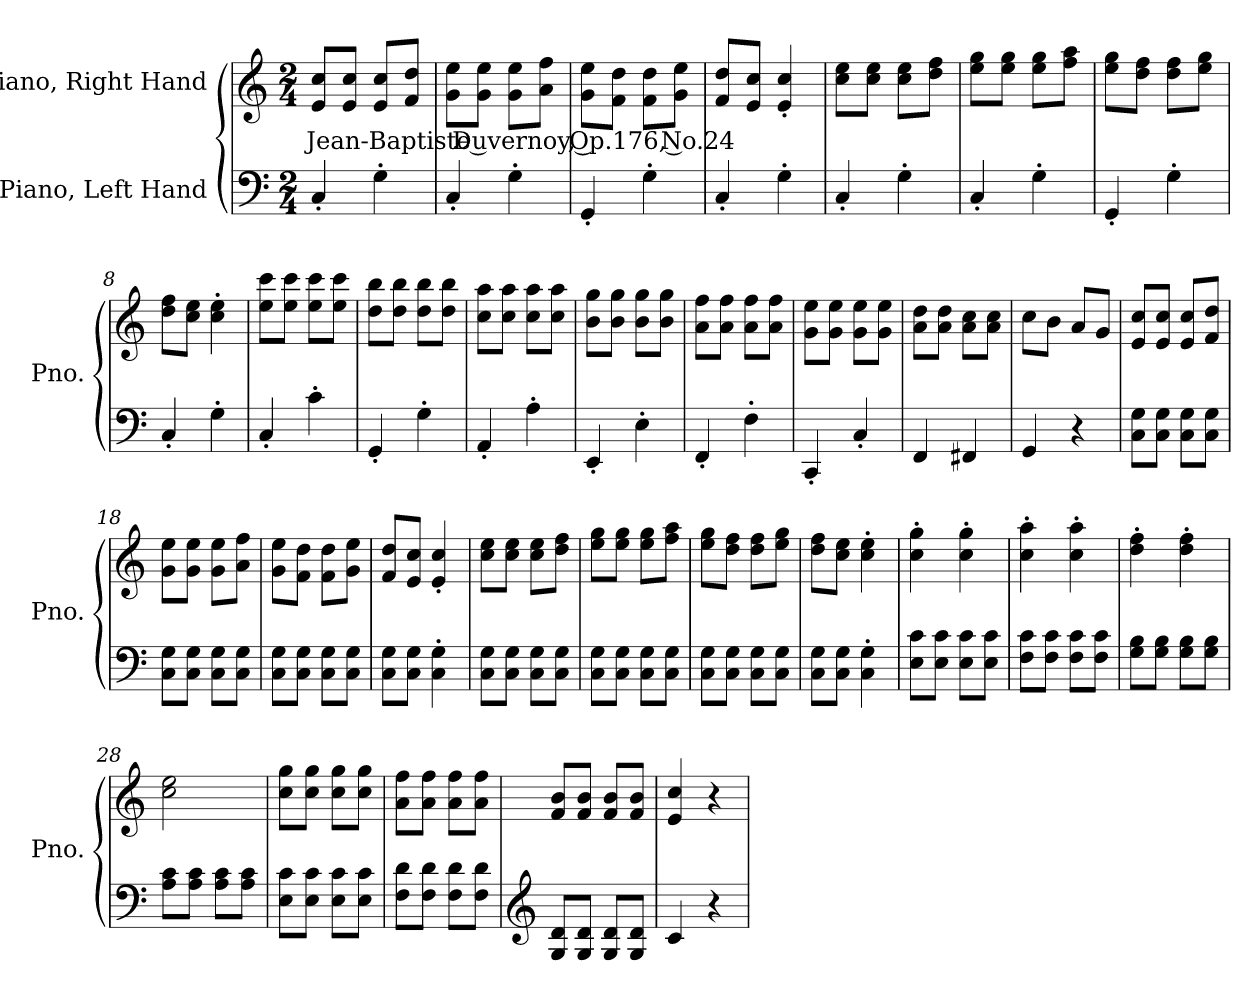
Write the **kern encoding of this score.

**kern	**kern	**text
*part2	*part1	*part1
*staff2	*staff1	*staff1
*I"Piano, Left Hand	*I"Piano, Right Hand	*
*I'Pno.	*I'Pno.	*
*clefF4	*clefG2	*
*k[]	*k[]	*
*M2/4	*M2/4	*
*MM100	*MM100	*
=1	=1	=1
!	!	!LO:LY:b
4C'/	8e/ 8cc/L	Jean-Baptiste Duvernoy, Op.176, No.24
.	8e/ 8cc/J	.
4G'\	8e/ 8cc/L	.
.	8f/ 8dd/J	.
=2	=2	=2
4C'/	8g\ 8ee\L	.
.	8g\ 8ee\J	.
4G'\	8g\ 8ee\L	.
.	8a\ 8ff\J	.
=3	=3	=3
4GG'/	8g\ 8ee\L	.
.	8f\ 8dd\J	.
4G'\	8f\ 8dd\L	.
.	8g\ 8ee\J	.
!!LO:LB:g=z
=4	=4	=4
4C'/	8f/ 8dd/L	.
.	8e/ 8cc/J	.
4G'\	4e/' 4cc/'	.
=5	=5	=5
4C'/	8cc\ 8ee\L	.
.	8cc\ 8ee\J	.
4G'\	8cc\ 8ee\L	.
.	8dd\ 8ff\J	.
=6	=6	=6
4C'/	8ee\ 8gg\L	.
.	8ee\ 8gg\J	.
4G'\	8ee\ 8gg\L	.
.	8ff\ 8aa\J	.
=7	=7	=7
4GG'/	8ee\ 8gg\L	.
.	8dd\ 8ff\J	.
4G'\	8dd\ 8ff\L	.
.	8ee\ 8gg\J	.
=8	=8	=8
4C'/	8dd\ 8ff\L	.
.	8cc\ 8ee\J	.
4G'\	4cc\' 4ee\'	.
=9	=9	=9
4C'/	8ee\ 8ccc\L	.
.	8ee\ 8ccc\J	.
4c'\	8ee\ 8ccc\L	.
.	8ee\ 8ccc\J	.
=10	=10	=10
4GG'/	8dd\ 8bb\L	.
.	8dd\ 8bb\J	.
4G'\	8dd\ 8bb\L	.
.	8dd\ 8bb\J	.
=11	=11	=11
4AA'/	8cc\ 8aa\L	.
.	8cc\ 8aa\J	.
4A'\	8cc\ 8aa\L	.
.	8cc\ 8aa\J	.
!!LO:LB:g=z
=12	=12	=12
4EE'/	8b\ 8gg\L	.
.	8b\ 8gg\J	.
4E'\	8b\ 8gg\L	.
.	8b\ 8gg\J	.
=13	=13	=13
4FF'/	8a\ 8ff\L	.
.	8a\ 8ff\J	.
4F'\	8a\ 8ff\L	.
.	8a\ 8ff\J	.
=14	=14	=14
4CC'/	8g\ 8ee\L	.
.	8g\ 8ee\J	.
4C'/	8g\ 8ee\L	.
.	8g\ 8ee\J	.
=15	=15	=15
4FF/	8a\ 8dd\L	.
.	8a\ 8dd\J	.
4FF#X/	8a\ 8cc\L	.
.	8a\ 8cc\J	.
=16	=16	=16
4GG/	8cc\L	.
.	8b\J	.
4r	8a/L	.
.	8g/J	.
=17	=17	=17
8C\ 8G\L	8e/ 8cc/L	.
8C\ 8G\J	8e/ 8cc/J	.
8C\ 8G\L	8e/ 8cc/L	.
8C\ 8G\J	8f/ 8dd/J	.
=18	=18	=18
8C\ 8G\L	8g\ 8ee\L	.
8C\ 8G\J	8g\ 8ee\J	.
8C\ 8G\L	8g\ 8ee\L	.
8C\ 8G\J	8a\ 8ff\J	.
=19	=19	=19
8C\ 8G\L	8g\ 8ee\L	.
8C\ 8G\J	8f\ 8dd\J	.
8C\ 8G\L	8f\ 8dd\L	.
8C\ 8G\J	8g\ 8ee\J	.
=20	=20	=20
8C\ 8G\L	8f/ 8dd/L	.
8C\ 8G\J	8e/ 8cc/J	.
4C\' 4G\'	4e/' 4cc/'	.
!!LO:LB:g=z
=21	=21	=21
8C\ 8G\L	8cc\ 8ee\L	.
8C\ 8G\J	8cc\ 8ee\J	.
8C\ 8G\L	8cc\ 8ee\L	.
8C\ 8G\J	8dd\ 8ff\J	.
=22	=22	=22
8C\ 8G\L	8ee\ 8gg\L	.
8C\ 8G\J	8ee\ 8gg\J	.
8C\ 8G\L	8ee\ 8gg\L	.
8C\ 8G\J	8ff\ 8aa\J	.
=23	=23	=23
8C\ 8G\L	8ee\ 8gg\L	.
8C\ 8G\J	8dd\ 8ff\J	.
8C\ 8G\L	8dd\ 8ff\L	.
8C\ 8G\J	8ee\ 8gg\J	.
=24	=24	=24
8C\ 8G\L	8dd\ 8ff\L	.
8C\ 8G\J	8cc\ 8ee\J	.
4C\' 4G\'	4cc\' 4ee\'	.
=25	=25	=25
8E\ 8c\L	4cc\' 4gg\'	.
8E\ 8c\J	.	.
8E\ 8c\L	4cc\' 4gg\'	.
8E\ 8c\J	.	.
=26	=26	=26
8F\ 8c\L	4cc\' 4aa\'	.
8F\ 8c\J	.	.
8F\ 8c\L	4cc\' 4aa\'	.
8F\ 8c\J	.	.
=27	=27	=27
8G\ 8B\L	4dd\' 4ff\'	.
8G\ 8B\J	.	.
8G\ 8B\L	4dd\' 4ff\'	.
8G\ 8B\J	.	.
=28	=28	=28
8A\ 8c\L	2cc\ 2ee\	.
8A\ 8c\J	.	.
8A\ 8c\L	.	.
8A\ 8c\J	.	.
!!LO:LB:g=z
=29	=29	=29
8E\ 8c\L	8cc\ 8gg\L	.
8E\ 8c\J	8cc\ 8gg\J	.
8E\ 8c\L	8cc\ 8gg\L	.
8E\ 8c\J	8cc\ 8gg\J	.
=30	=30	=30
8F\ 8d\L	8a\ 8ff\L	.
8F\ 8d\J	8a\ 8ff\J	.
8F\ 8d\L	8a\ 8ff\L	.
8F\ 8d\J	8a\ 8ff\J	.
=31	=31	=31
*clefG2	*	*
8G/ 8d/L	8f/ 8b/L	.
8G/ 8d/J	8f/ 8b/J	.
8G/ 8d/L	8f/ 8b/L	.
8G/ 8d/J	8f/ 8b/J	.
=32	=32	=32
4c/	4e/ 4cc/	.
4r	4r	.
=	=	=
*-	*-	*-
